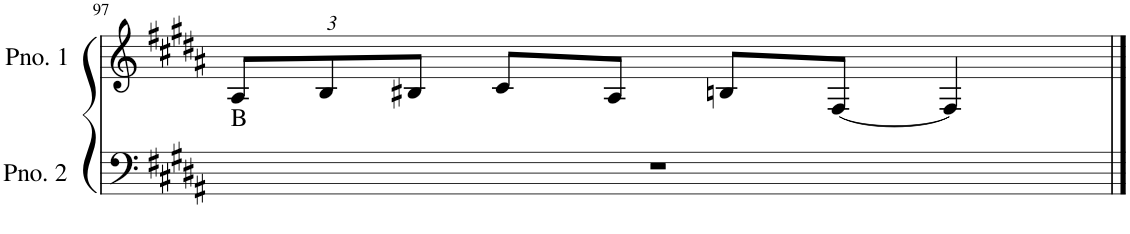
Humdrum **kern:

**kern	**harte	**kern
*part2	*part2	*part1
*staff2	*	*staff1
*I"ピアノ 2	*	*I"ピアノ 1
!!LO:PB:g=z
*clefF4	*	*clefG2
*k[f#c#g#d#a#]	*	*k[f#c#g#d#a#]
*M4/4	*	*M4/4
*	*	*Xbrackettup
=97	=97	=97
1r	B:maj	12A#/L
.	.	12B/
.	.	12B#X/J
.	.	8c#/L
.	.	8A#/J
.	.	8Bn/L
.	.	[8F#/J
.	.	4F#/]
==	==	==
*-	*-	*-
